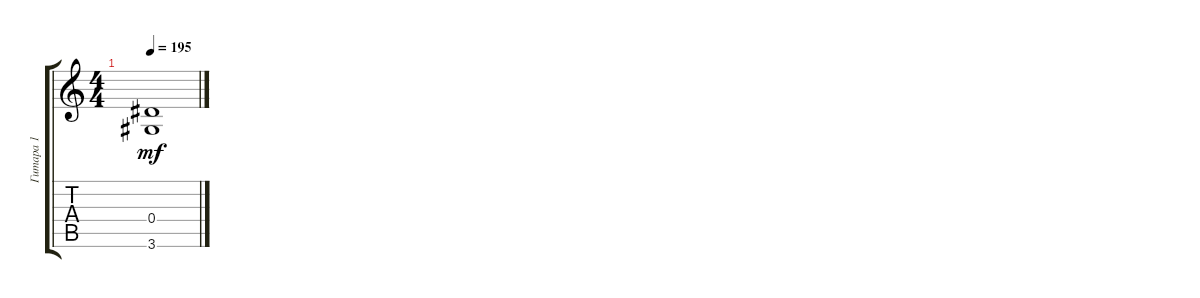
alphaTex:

\track ("Гитара 1" "Гитара 1") {instrument overdrivenguitar}
\staff {score tabs}
\tuning (F4 C4 Ab3 Eb3 Bb2 F2) {hide}
\ts (4 4)
\tempo 195
\clef g2
\ks c
(0.4 3.6).1{dy mf}
